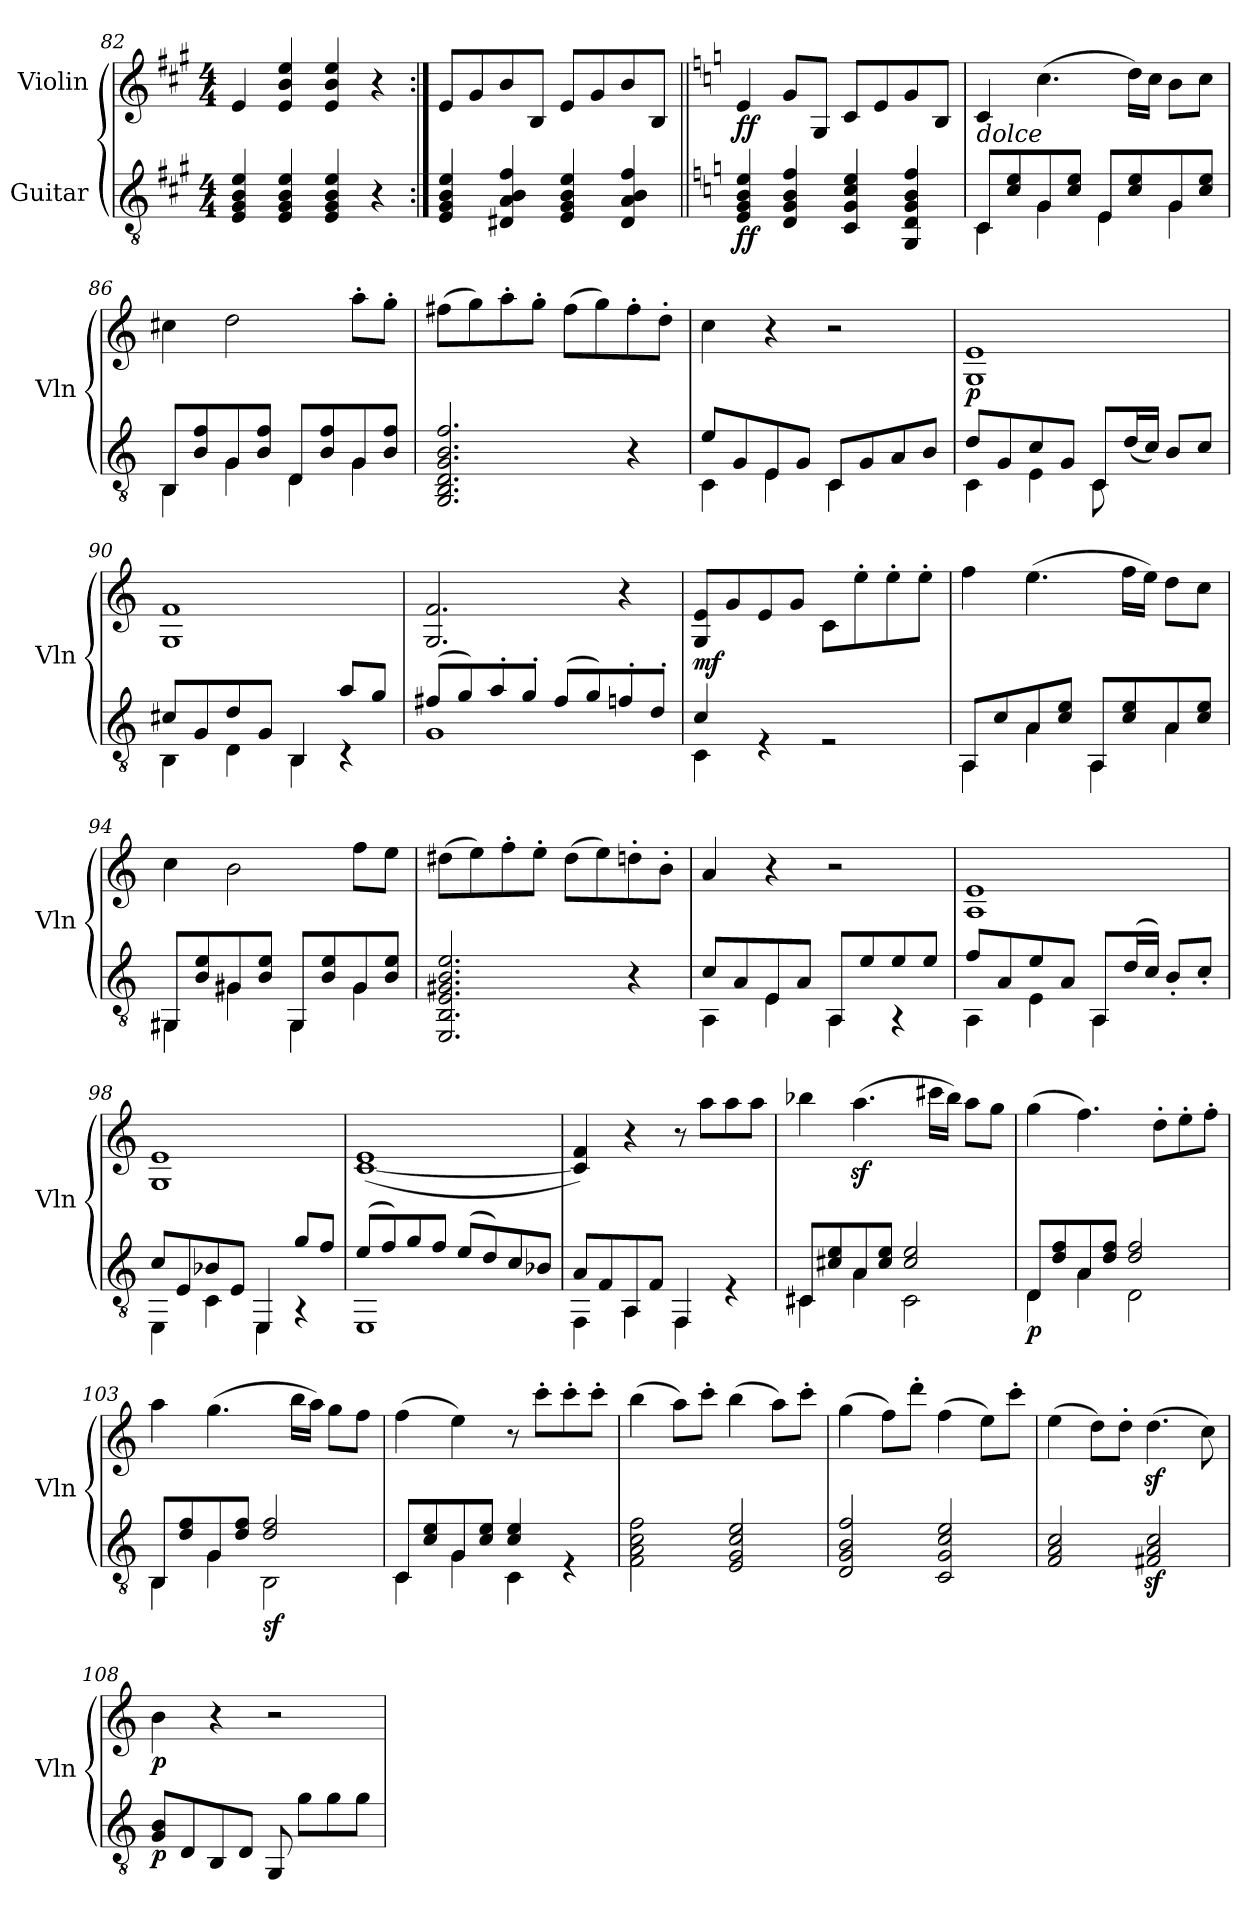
**kern	**dynam	**kern	**dynam
*part2	*part2	*part1	*part1
*staff2	*staff2	*staff1	*staff1
*I"Guitar	*	*I"Violin	*
*	*	*I'Vln	*
!!LO:LB:g=z
*clefGv2	*	*clefG2	*
*k[f#c#g#]	*	*k[f#c#g#]	*
*M4/4	*	*M4/4	*
=82	=82	=82	=82
4E/ 4G#/ 4B/ 4e/	.	4e/	.
4E/ 4G#/ 4B/ 4e/	.	4e/ 4b/ 4ee/	.
4E/ 4G#/ 4B/ 4e/	.	4e/ 4b/ 4ee/	.
4r	.	4r	.
=83:|!	=83:|!	=83:|!	=83:|!
4E/ 4G#/ 4B/ 4e/	.	8e/L	.
.	.	8g#/	.
4D#X/ 4A/ 4B/ 4f#/	.	8b/	.
.	.	8B/J	.
4E/ 4G#/ 4B/ 4e/	.	8e/L	.
.	.	8g#/	.
4D#/ 4A/ 4B/ 4f#/	.	8b/	.
.	.	8B/J	.
=84||	=84||	=84||	=84||
*k[]	*	*k[]	*
!	!LO:DY:b	!	!LO:DY:b
4E/ 4G/ 4B/ 4e/	ff	4e/	ff
4D/ 4G/ 4B/ 4f/	.	8g/L	.
.	.	8G/J	.
4C/ 4G/ 4c/ 4e/	.	8c/L	.
.	.	8e/	.
4GG/ 4D/ 4G/ 4B/ 4f/	.	8g/	.
.	.	8B/J	.
=85	=85	=85	=85
*k[]	*	*k[]	*
*^	*	*	*
!	!	!	!LO:TX:b:i:t=dolce	!
8C/L	4C\	.	4c/	.
8c/ 8e/	.	.	.	.
8G/	4G\	.	(4.cc\	.
8c/ 8e/J	.	.	.	.
8E/L	4E\	.	.	.
8c/ 8e/	.	.	16dd\LL)	.
.	.	.	16cc\JJ	.
8G/	4G\	.	8b\L	.
8c/ 8e/J	.	.	8cc\J	.
=86	=86	=86	=86	=86
8BB/L	4BB\	.	4cc#X\	.
8B/ 8f/	.	.	.	.
8G/	4G\	.	2dd\	.
8B/ 8f/J	.	.	.	.
8D/L	4D\	.	.	.
8B/ 8f/	.	.	.	.
8G/	4G\	.	8aa'\L	.
8B/ 8f/J	.	.	8gg'\J	.
*v	*v	*	*	*
!!LO:LB:g=z
=87	=87	=87	=87
2.GG/ 2.BB/ 2.D/ 2.G/ 2.B/ 2.f/	.	(8ff#X\L	.
.	.	8gg\)	.
.	.	8aa'\	.
.	.	8gg'\J	.
.	.	(8ff#\L	.
.	.	8gg\)	.
4r	.	8ff#'\	.
.	.	8dd'\J	.
=88	=88	=88	=88
*^	*	*	*
8e/L	4C\	.	4cc\	.
8G/	.	.	.	.
8E/	4E\	.	4r	.
8G/J	.	.	.	.
8C/L	4C\	.	2r	.
8G/	.	.	.	.
8A/	4ryy	.	.	.
8B/J	.	.	.	.
=89	=89	=89	=89	=89
!	!	!	!	!LO:DY:b
8d/L	4C\	.	1G 1e	p
8G/	.	.	.	.
8c/	4E\	.	.	.
8G/J	.	.	.	.
8C/L	8C\	.	.	.
(16d/L	4.ryy	.	.	.
16c/JJ)	.	.	.	.
8B/L	.	.	.	.
8c/J	.	.	.	.
=90	=90	=90	=90	=90
8c#X/L	4BB\	.	1G 1f	.
8G/	.	.	.	.
8d/	4D\	.	.	.
8G/J	.	.	.	.
4BB/	4BB\	.	.	.
8a/L	4r	.	.	.
8g/J	.	.	.	.
=91	=91	=91	=91	=91
(8f#X/L	1G	.	2.G/ 2.f/	.
8g/)	.	.	.	.
8a'/	.	.	.	.
8g'/J	.	.	.	.
(8f#/L	.	.	.	.
8g/)	.	.	.	.
8fn'/	.	.	4r	.
8d'/J	.	.	.	.
!!LO:LB:g=z
=92	=92	=92	=92	=92
!	!	!	!	!LO:DY:b
4c/	4C\	.	8G/ 8e/L	mf
.	.	.	8g/	.
4rE	2.ryy	.	8e/	.
.	.	.	8g/J	.
2rE	.	.	8c\L	.
.	.	.	8ee'\	.
.	.	.	8ee'\	.
.	.	.	8ee'\J	.
=93	=93	=93	=93	=93
8AA/L	4AA\	.	4ff\	.
8c/	.	.	.	.
8A/	4A\	.	(4.ee\	.
8c/ 8e/J	.	.	.	.
8AA/L	4AA\	.	.	.
8c/ 8e/	.	.	16ff\LL	.
.	.	.	16ee\JJ)	.
8A/	4A\	.	8dd\L	.
8c/ 8e/J	.	.	8cc\J	.
=94	=94	=94	=94	=94
8GG#X/L	4GG#\	.	4cc\	.
8B/ 8e/	.	.	.	.
8G#X/	4G#\	.	2b\	.
8B/ 8e/J	.	.	.	.
8GG#/L	4GG#\	.	.	.
8B/ 8e/	.	.	.	.
8G#/	4G#\	.	8ff\L	.
8B/ 8e/J	.	.	8ee\J	.
*v	*v	*	*	*
=95	=95	=95	=95
2.EE/ 2.BB/ 2.E/ 2.G#X/ 2.B/ 2.e/	.	(8dd#X\L	.
.	.	8ee\)	.
.	.	8ff'\	.
.	.	8ee'\J	.
.	.	(8dd#\L	.
.	.	8ee\)	.
4r	.	8ddn'\	.
.	.	8b'\J	.
=96	=96	=96	=96
*^	*	*	*
8c/L	4AA\	.	4a/	.
8A/	.	.	.	.
8E/	4E\	.	4r	.
8A/J	.	.	.	.
8AA/L	4AA\	.	2r	.
8e/	.	.	.	.
8e/	4r	.	.	.
8e/J	.	.	.	.
!!LO:PB:g=z
=97	=97	=97	=97	=97
8f/L	4AA\	.	1A 1e	.
8A/	.	.	.	.
8e/	4E\	.	.	.
8A/J	.	.	.	.
8AA/L	4AA\	.	.	.
(16d/L	.	.	.	.
16c/JJ)	.	.	.	.
8B'/L	4ryy	.	.	.
8c'/J	.	.	.	.
=98	=98	=98	=98	=98
8c/L	4EE\	.	1G 1e	.
8E/	.	.	.	.
8B-X/	4C\	.	.	.
8E/J	.	.	.	.
4EE/	4EE\	.	.	.
8g/L	4r	.	.	.
8f/J	.	.	.	.
=99	=99	=99	=99	=99
(8e/L	1EE	.	([1c 1e	.
8f/)	.	.	.	.
8g/	.	.	.	.
8f/J	.	.	.	.
(8e/L	.	.	.	.
8d/)	.	.	.	.
8c/	.	.	.	.
8B-X/J	.	.	.	.
=100	=100	=100	=100	=100
8A/L	4FF\	.	4c/] 4f/)	.
8F/	.	.	.	.
8AA/	4AA\	.	4r	.
8F/J	.	.	.	.
4FF/	4FF\	.	8r	.
.	.	.	8aa\L	.
4rE	4ryy	.	8aa\	.
.	.	.	8aa\J	.
=101	=101	=101	=101	=101
8C#X/L	4C#\	.	4bb-X\	.
8c#X/ 8e/	.	.	.	.
8A/	4A\	.	(4.aaz<\	.
8c#/ 8e/J	.	.	.	.
2c#/ 2e/	2C#\	.	.	.
.	.	.	16ccc#X\LL	.
.	.	.	16bb-\JJ)	.
.	.	.	8aa\L	.
.	.	.	8gg\J	.
!!LO:LB:g=z
=102	=102	=102	=102	=102
!	!	!LO:DY:b	!	!
8D/L	4D\	p	(4gg\	.
8d/ 8f/	.	.	.	.
8A/	4A\	.	4.ff\)	.
8d/ 8f/J	.	.	.	.
2d/ 2f/	2D\	.	.	.
.	.	.	8dd'\L	.
.	.	.	8ee'\	.
.	.	.	8ff'\J	.
=103	=103	=103	=103	=103
8BB/L	4BB\	.	4aa\	.
8d/ 8f/	.	.	.	.
8G/	4G\	.	(4.gg\	.
8d/ 8f/J	.	.	.	.
!	!	!LO:DY:b	!	!
2d/ 2f/	2BB\	sf	.	.
.	.	.	16bb\LL	.
.	.	.	16aa\JJ)	.
.	.	.	8gg\L	.
.	.	.	8ff\J	.
=104	=104	=104	=104	=104
8C/L	4C\	.	(4ff\	.
8c/ 8e/	.	.	.	.
8G/	4G\	.	4ee\)	.
8c/ 8e/J	.	.	.	.
4c/ 4e/	4C\	.	8r	.
.	.	.	8ccc'\L	.
4rE	4ryy	.	8ccc'\	.
.	.	.	8ccc'\J	.
*v	*v	*	*	*
=105	=105	=105	=105
2F\ 2A\ 2c\ 2f\	.	(4bb\	.
.	.	8aa\L)	.
.	.	8ccc'\J	.
2E/ 2G/ 2c/ 2e/	.	(4bb\	.
.	.	8aa\L)	.
.	.	8ccc'\J	.
=106	=106	=106	=106
2D/ 2G/ 2B/ 2f/	.	(4gg\	.
.	.	8ff\L)	.
.	.	8ddd'\J	.
2C/ 2G/ 2c/ 2e/	.	(4ff\	.
.	.	8ee\L)	.
.	.	8ccc'\J	.
=107	=107	=107	=107
2F/ 2A/ 2c/	.	(4ee\	.
.	.	8dd\L)	.
.	.	8dd'\J	.
2F#X/z< 2A/z< 2c/z<	.	(4.ddz<\	.
.	.	8cc\)	.
!!LO:LB:g=z
=108	=108	=108	=108
!	!LO:DY:b	!	!LO:DY:b
8G/ 8B/L	p	4b\	p
8D/	.	.	.
8BB/	.	4r	.
8D/J	.	.	.
8GG/	.	2r	.
8g\L	.	.	.
8g\	.	.	.
8g\J	.	.	.
=	=	=	=
*-	*-	*-	*-
